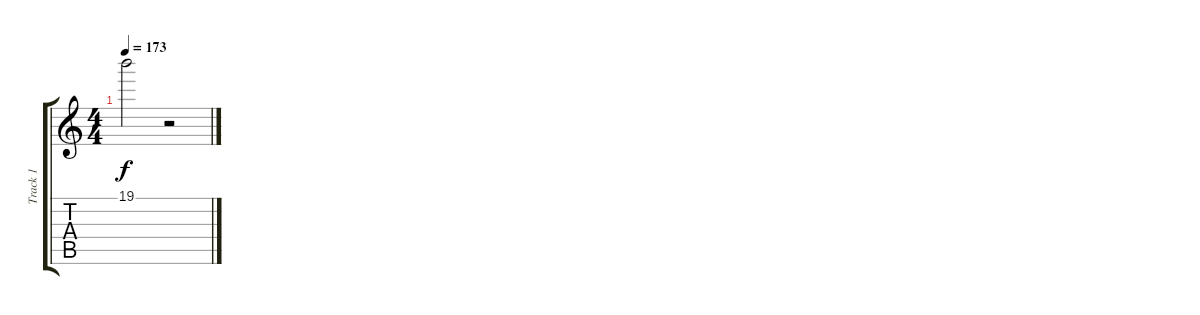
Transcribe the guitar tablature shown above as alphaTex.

\track ("Track 1" "Track 1") {instrument acousticguitarsteel}
\staff {score tabs}
\tuning (E4 B3 G3 D3 A2 E2) {hide}
\ts (4 4)
\tempo 173
\clef g2
\ks c
19.1{t}.2{dy f} r.2
